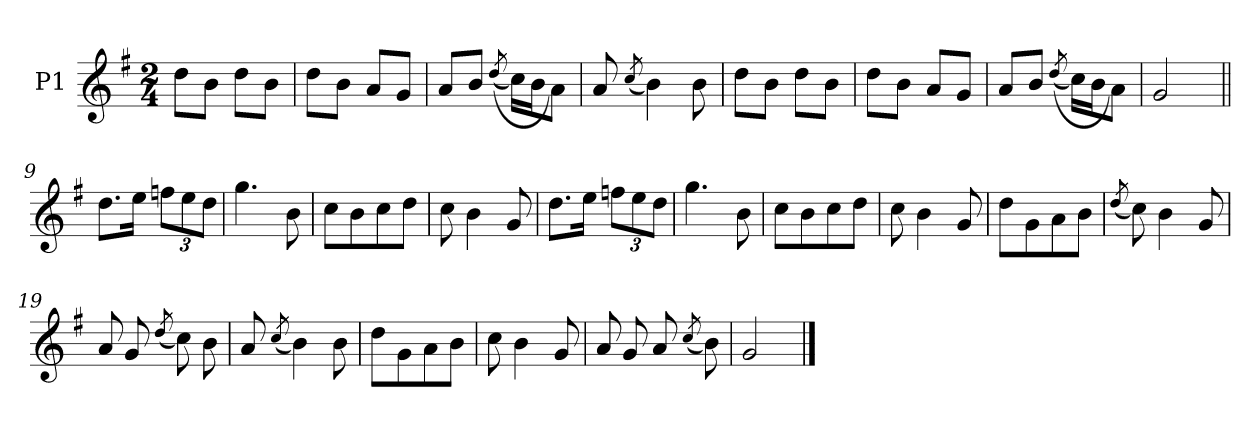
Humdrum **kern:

**kern
*part1
*staff1
*I"P1
*clefG2
*k[f#]
*G:
*M2/4
=1
8ddL
8bJ
8ddL
8bJ
=2
8ddL
8bJ
8aL
8gJ
=3
8aL
8bJ
((8qdd/
16ccLL)
16bJ
8aJ)
=4
8a
(8qcc/
4b)
8b
=5
8ddL
8bJ
8ddL
8bJ
=6
8ddL
8bJ
8aL
8gJ
=7
8aL
8bJ
((8qdd/
16ccLL)
16bJ
8aJ)
=8
2g
=9||
8.ddL
16eeJk
12ffnL
12ee
12ddJ
=10
4.gg
8b
=11
8ccL
8b
8cc
8ddJ
=12
8cc
4b
8g
=13
8.ddL
16eeJk
12ffnL
12ee
12ddJ
=14
4.gg
8b
=15
8ccL
8b
8cc
8ddJ
=16
8cc
4b
8g
=17
8ddL
8g
8a
8bJ
=18
(8qdd/
8cc)
4b
8g
=19
8a
8g
(8qdd/
8cc)
8b
=20
8a
(8qcc/
4b)
8b
=21
8ddL
8g
8a
8bJ
=22
8cc
4b
8g
=23
8a
8g
8a
(8qcc/
8b)
=24
2g
==
*-
